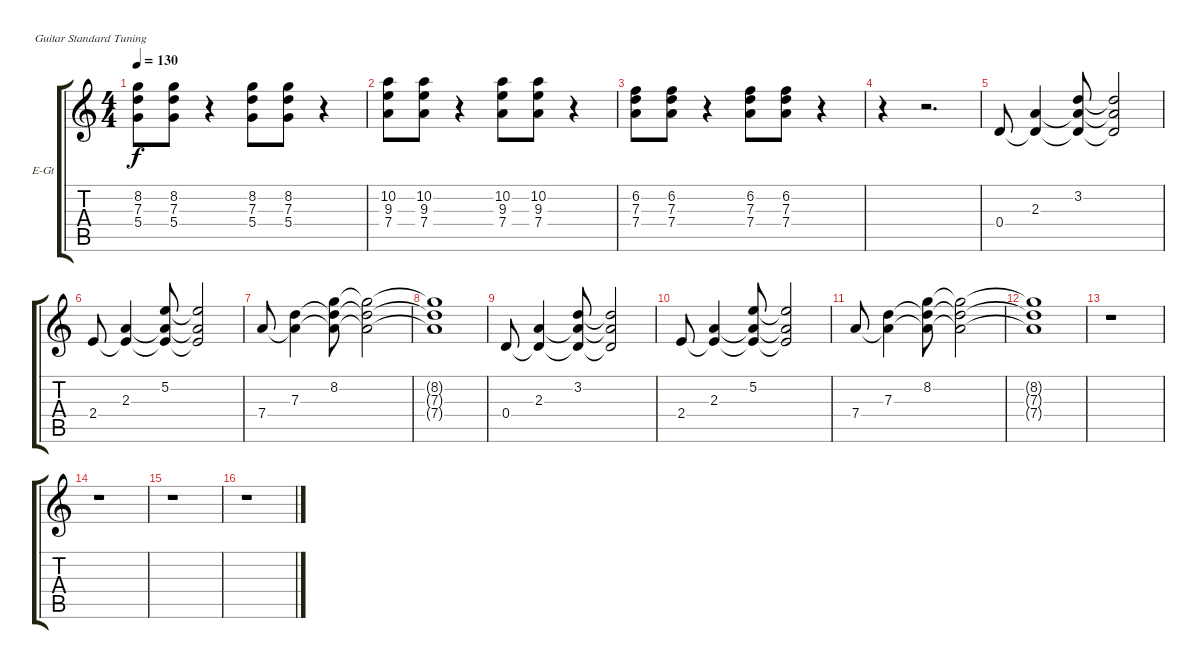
\bracketExtendMode groupsimilarinstruments
\firstSystemTrackNameOrientation horizontal
\otherSystemsTrackNameOrientation horizontal
\track ("Вадим" "E-Gt") {instrument distortionguitar}
\staff {score tabs}
\tuning (E4 B3 G3 D3 A2 E2)
\ts (4 4)
\tempo 130
\clef g2
\ks c
(8.2 7.3 5.4).8{dy f} (8.2 7.3 5.4).8 r.4 (8.2 7.3 5.4).8 (8.2 7.3 5.4).8 r.4 |
(10.2 9.3 7.4).8 (10.2 9.3 7.4).8 r.4 (10.2 9.3 7.4).8 (10.2 9.3 7.4).8 r.4 |
(6.2 7.3 7.4).8 (6.2 7.3 7.4).8 r.4 (6.2 7.3 7.4).8 (6.2 7.3 7.4).8 r.4 |
r.4 r.2{d} |
0.4.8 (2.3 0.4{t}).4 (3.2 2.3{t} 0.4{t}).8 (3.2{t} 2.3{t} 0.4{t}).2 |
2.4.8 (2.3 2.4{t}).4 (5.2 2.3{t} 2.4{t}).8 (5.2{t} 2.3{t} 2.4{t}).2 |
7.4.8 (7.3 7.4{t}).4 (8.2 7.3{t} 7.4{t}).8 (8.2{t} 7.3{t} 7.4{t}).2 |
(8.2{t} 7.3{t} 7.4{t}).1 |
0.4.8 (2.3 0.4{t}).4 (3.2 2.3{t} 0.4{t}).8 (3.2{t} 2.3{t} 0.4{t}).2 |
2.4.8 (2.3 2.4{t}).4 (5.2 2.3{t} 2.4{t}).8 (5.2{t} 2.3{t} 2.4{t}).2 |
7.4.8 (7.3 7.4{t}).4 (8.2 7.3{t} 7.4{t}).8 (8.2{t} 7.3{t} 7.4{t}).2 |
(8.2{t} 7.3{t} 7.4{t}).1 |
r.1 |
r.1 |
r.1 |
r.1
